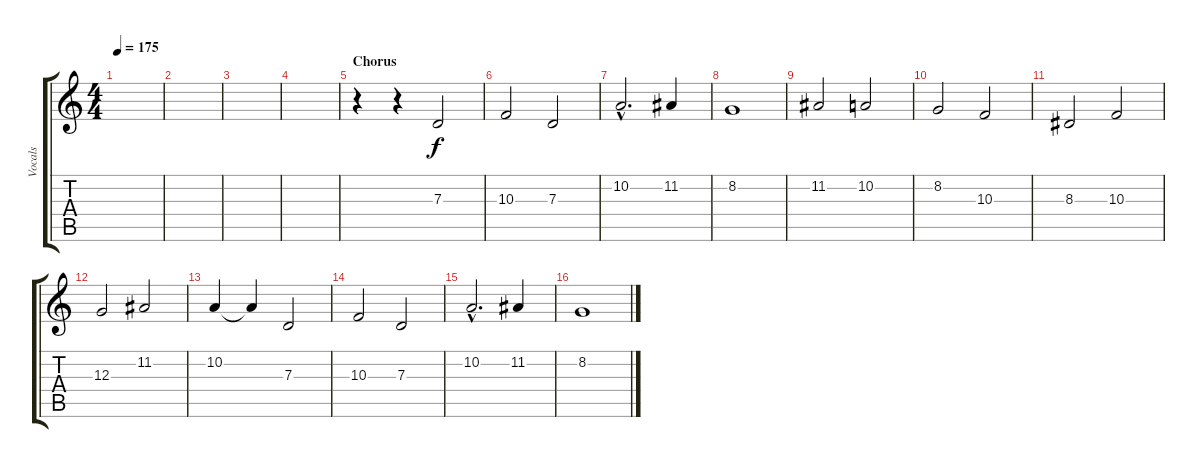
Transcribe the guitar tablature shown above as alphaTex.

\track ("Vocals" "Vocals") {instrument lead6voice}
\staff {score tabs}
\tuning (E4 B3 G3 D3 A2 E2) {hide}
\ts (4 4)
\tempo 175
\clef g2
\ks c
|
|
|
|
\section ("" "Chorus")
r.4 r.4 7.3.2 |
10.3.2 7.3.2 |
10.2{hac}.2{d} 11.2.4 |
8.2.1 |
11.2.2 10.2.2 |
8.2.2 10.3.2 |
8.3.2 10.3.2 |
12.3.2 11.2.2 |
10.2.4 10.2{t}.4 7.3.2 |
10.3.2 7.3.2 |
10.2{hac}.2{d} 11.2.4 |
8.2.1
